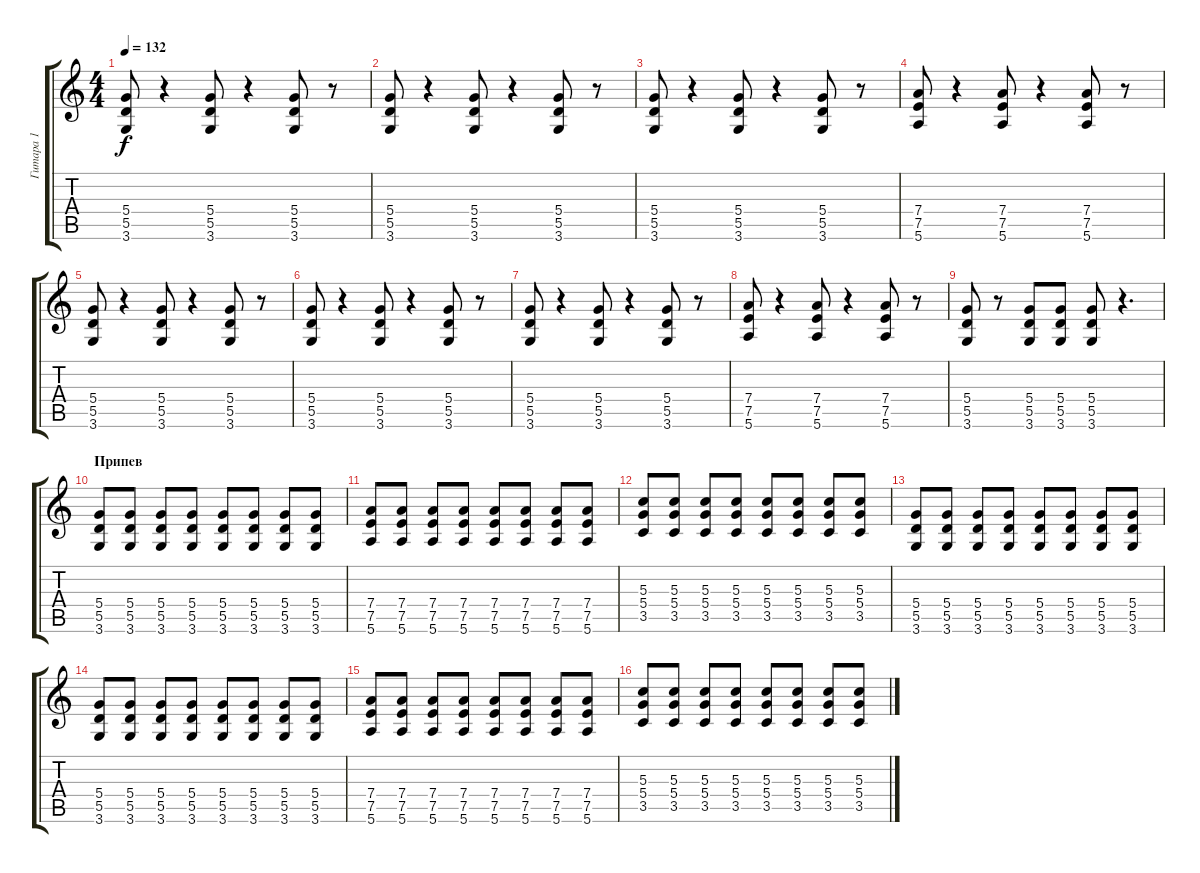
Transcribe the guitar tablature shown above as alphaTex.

\track ("Гитара 1" "Гитара 1") {instrument distortionguitar}
\staff {score tabs}
\tuning (E4 B3 G3 D3 A2 E2) {hide}
\ts (4 4)
\tempo 132
\clef g2
\ks c
(5.4 5.5 3.6).8{dy f} r.4 (5.4 5.5 3.6).8 r.4 (5.4 5.5 3.6).8 r.8 |
(5.4 5.5 3.6).8 r.4 (5.4 5.5 3.6).8 r.4 (5.4 5.5 3.6).8 r.8 |
(5.4 5.5 3.6).8 r.4 (5.4 5.5 3.6).8 r.4 (5.4 5.5 3.6).8 r.8 |
(7.4 7.5 5.6).8 r.4 (7.4 7.5 5.6).8 r.4 (7.4 7.5 5.6).8 r.8 |
(5.4 5.5 3.6).8 r.4 (5.4 5.5 3.6).8 r.4 (5.4 5.5 3.6).8 r.8 |
(5.4 5.5 3.6).8 r.4 (5.4 5.5 3.6).8 r.4 (5.4 5.5 3.6).8 r.8 |
(5.4 5.5 3.6).8 r.4 (5.4 5.5 3.6).8 r.4 (5.4 5.5 3.6).8 r.8 |
(7.4 7.5 5.6).8 r.4 (7.4 7.5 5.6).8 r.4 (7.4 7.5 5.6).8 r.8 |
(5.4 5.5 3.6).8 r.8 (5.4 5.5 3.6).8 (5.4 5.5 3.6).8 (5.4 5.5 3.6).8 r.4{d} |
\section ("" "Припев")
(5.4 5.5 3.6).8 (5.4 5.5 3.6).8 (5.4 5.5 3.6).8 (5.4 5.5 3.6).8 (5.4 5.5 3.6).8 (5.4 5.5 3.6).8 (5.4 5.5 3.6).8 (5.4 5.5 3.6).8 |
(7.4 7.5 5.6).8 (7.4 7.5 5.6).8 (7.4 7.5 5.6).8 (7.4 7.5 5.6).8 (7.4 7.5 5.6).8 (7.4 7.5 5.6).8 (7.4 7.5 5.6).8 (7.4 7.5 5.6).8 |
(5.3 5.4 3.5).8 (5.3 5.4 3.5).8 (5.3 5.4 3.5).8 (5.3 5.4 3.5).8 (5.3 5.4 3.5).8 (5.3 5.4 3.5).8 (5.3 5.4 3.5).8 (5.3 5.4 3.5).8 |
(5.4 5.5 3.6).8 (5.4 5.5 3.6).8 (5.4 5.5 3.6).8 (5.4 5.5 3.6).8 (5.4 5.5 3.6).8 (5.4 5.5 3.6).8 (5.4 5.5 3.6).8 (5.4 5.5 3.6).8 |
(5.4 5.5 3.6).8 (5.4 5.5 3.6).8 (5.4 5.5 3.6).8 (5.4 5.5 3.6).8 (5.4 5.5 3.6).8 (5.4 5.5 3.6).8 (5.4 5.5 3.6).8 (5.4 5.5 3.6).8 |
(7.4 7.5 5.6).8 (7.4 7.5 5.6).8 (7.4 7.5 5.6).8 (7.4 7.5 5.6).8 (7.4 7.5 5.6).8 (7.4 7.5 5.6).8 (7.4 7.5 5.6).8 (7.4 7.5 5.6).8 |
(5.3 5.4 3.5).8 (5.3 5.4 3.5).8 (5.3 5.4 3.5).8 (5.3 5.4 3.5).8 (5.3 5.4 3.5).8 (5.3 5.4 3.5).8 (5.3 5.4 3.5).8 (5.3 5.4 3.5).8
